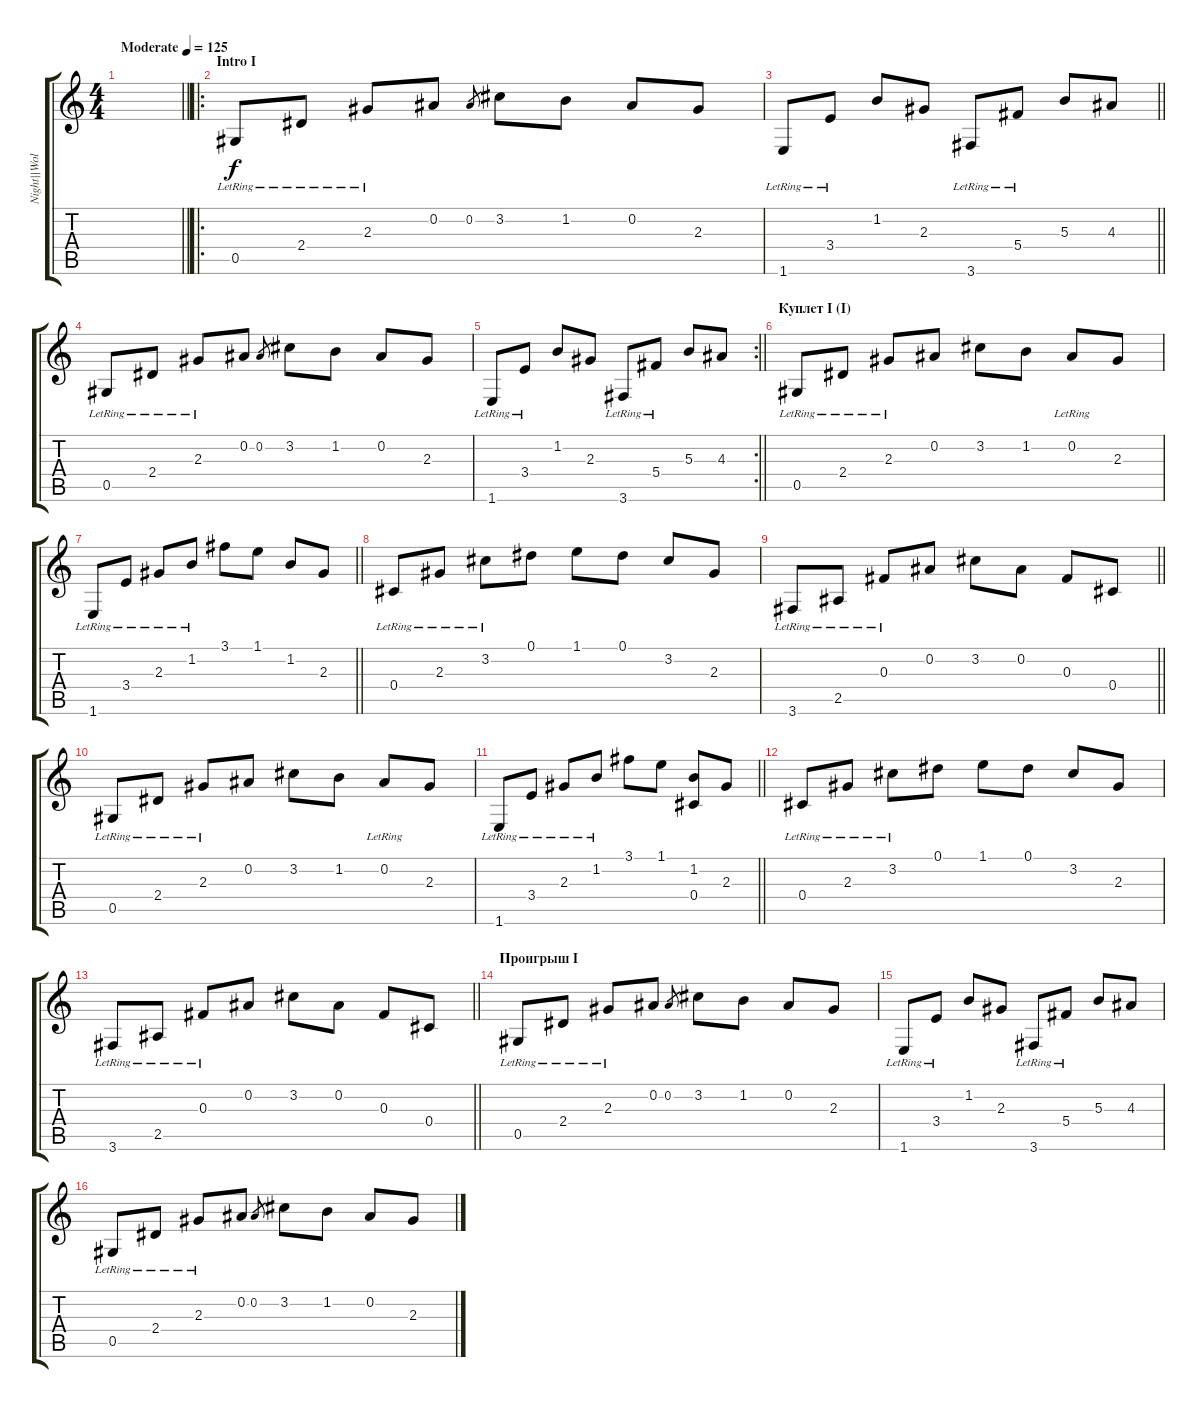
\track ("Night||Wolf" "Night||Wol") {instrument acousticguitarsteel}
\staff {score tabs}
\tuning (Eb4 Bb3 Gb3 Db3 Ab2 Eb2) {hide}
\ts (4 4)
\tempo (125 "Moderate")
\clef g2
\barLineRight lightlight
\ks c
|
\ro
\section ("" "Intro I")
0.5{lr}.8 2.4{lr}.8 2.3{lr}.8 0.2.8 0.2.8{gr} 3.2.8 1.2.8 0.2.8 2.3.8 |
\barLineRight lightlight
1.6{lr}.8 3.4{lr}.8 1.2.8 2.3.8 3.6{lr}.8 5.4{lr}.8 5.3.8 4.3.8 |
0.5{lr}.8 2.4{lr}.8 2.3{lr}.8 0.2.8 0.2.8{gr} 3.2.8 1.2.8 0.2.8 2.3.8 |
\rc 2
\barLineRight lightlight
1.6{lr}.8 3.4{lr}.8 1.2.8 2.3.8 3.6{lr}.8 5.4{lr}.8 5.3.8 4.3.8 |
\section ("" "Куплет I (I)")
0.5{lr}.8 2.4{lr}.8 2.3{lr}.8 0.2.8 3.2.8 1.2.8 0.2{lr}.8 2.3.8 |
\barLineRight lightlight
1.6{lr}.8 3.4{lr}.8 2.3{lr}.8 1.2{lr}.8 3.1.8 1.1.8 1.2.8 2.3.8 |
0.4{lr}.8 2.3{lr}.8 3.2{lr}.8 0.1.8 1.1.8 0.1.8 3.2.8 2.3.8 |
\barLineRight lightlight
3.6{lr}.8 2.5{lr}.8 0.3{lr}.8 0.2.8 3.2.8 0.2.8 0.3.8 0.4.8 |
0.5{lr}.8 2.4{lr}.8 2.3{lr}.8 0.2.8 3.2.8 1.2.8 0.2{lr}.8 2.3.8 |
\barLineRight lightlight
1.6{lr}.8 3.4{lr}.8 2.3{lr}.8 1.2{lr}.8 3.1.8 1.1.8 (1.2 0.4).8 2.3.8 |
0.4{lr}.8 2.3{lr}.8 3.2{lr}.8 0.1.8 1.1.8 0.1.8 3.2.8 2.3.8 |
\barLineRight lightlight
3.6{lr}.8 2.5{lr}.8 0.3{lr}.8 0.2.8 3.2.8 0.2.8 0.3.8 0.4.8 |
\section ("" "Проигрыш I")
0.5{lr}.8 2.4{lr}.8 2.3{lr}.8 0.2.8 0.2.8{gr} 3.2.8 1.2.8 0.2.8 2.3.8 |
1.6{lr}.8 3.4{lr}.8 1.2.8 2.3.8 3.6{lr}.8 5.4{lr}.8 5.3.8 4.3.8 |
0.5{lr}.8 2.4{lr}.8 2.3{lr}.8 0.2.8 0.2.8{gr} 3.2.8 1.2.8 0.2.8 2.3.8
